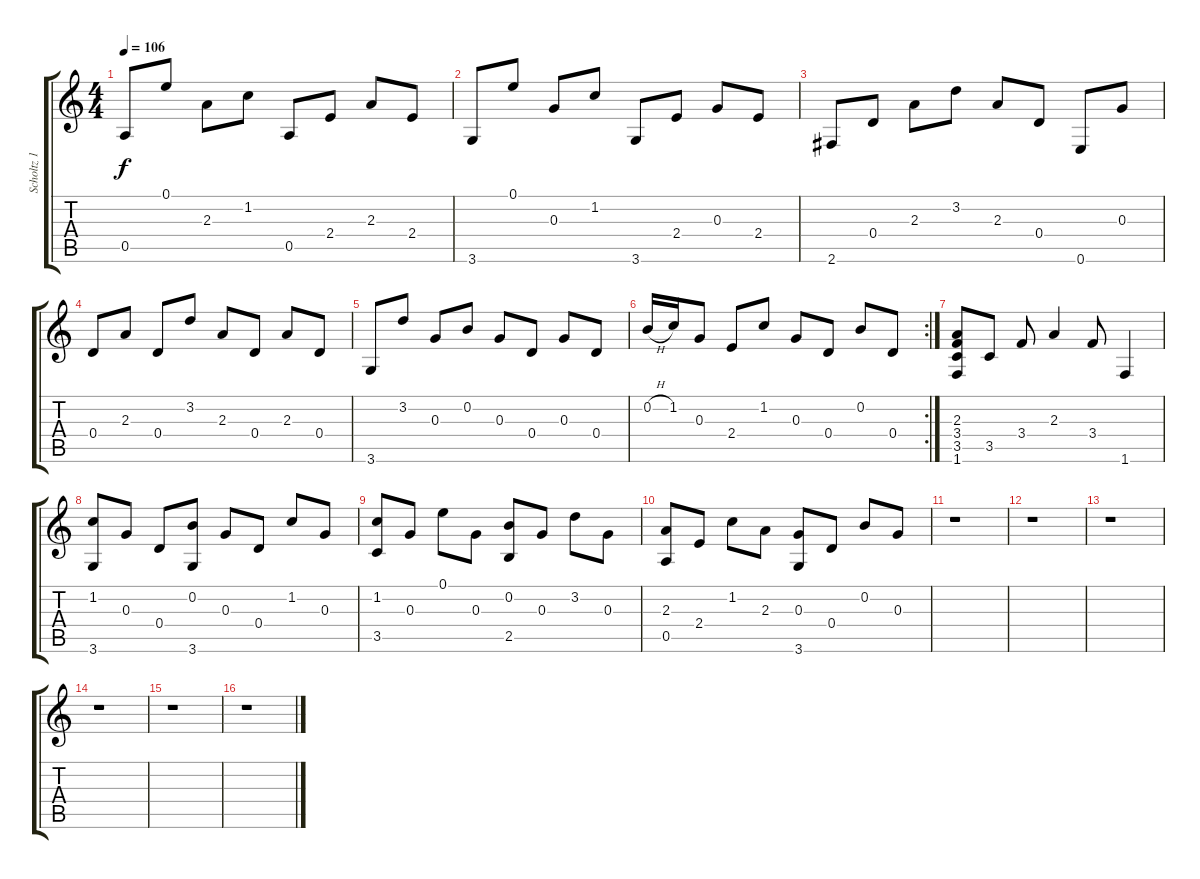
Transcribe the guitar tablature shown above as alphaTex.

\track ("Scholtz 1" "Scholtz 1") {instrument acousticguitarsteel}
\staff {score tabs}
\tuning (E4 B3 G3 D3 A2 E2) {hide}
\ts (4 4)
\tempo 106
\clef g2
\ks c
0.5.8{dy f} 0.1.8 2.3.8 1.2.8 0.5.8 2.4.8 2.3.8 2.4.8 |
3.6.8 0.1.8 0.3.8 1.2.8 3.6.8 2.4.8 0.3.8 2.4.8 |
2.6.8 0.4.8 2.3.8 3.2.8 2.3.8 0.4.8 0.6.8 0.3.8 |
0.4.8 2.3.8 0.4.8 3.2.8 2.3.8 0.4.8 2.3.8 0.4.8 |
3.6.8 3.2.8 0.3.8 0.2.8 0.3.8 0.4.8 0.3.8 0.4.8 |
\rc 2
0.2{h}.16 1.2.16 0.3.8 2.4.8 1.2.8 0.3.8 0.4.8 0.2.8 0.4.8 |
(2.3 3.4 3.5 1.6).8 3.5.8 3.4.8 2.3.4 3.4.8 1.6.4 |
(1.2 3.6).8 0.3.8 0.4.8 (0.2 3.6).8 0.3.8 0.4.8 1.2.8 0.3.8 |
(1.2 3.5).8 0.3.8 0.1.8 0.3.8 (0.2 2.5).8 0.3.8 3.2.8 0.3.8 |
(2.3 0.5).8 2.4.8 1.2.8 2.3.8 (0.3 3.6).8 0.4.8 0.2.8 0.3.8 |
r.1 |
r.1 |
r.1 |
r.1 |
r.1 |
r.1
